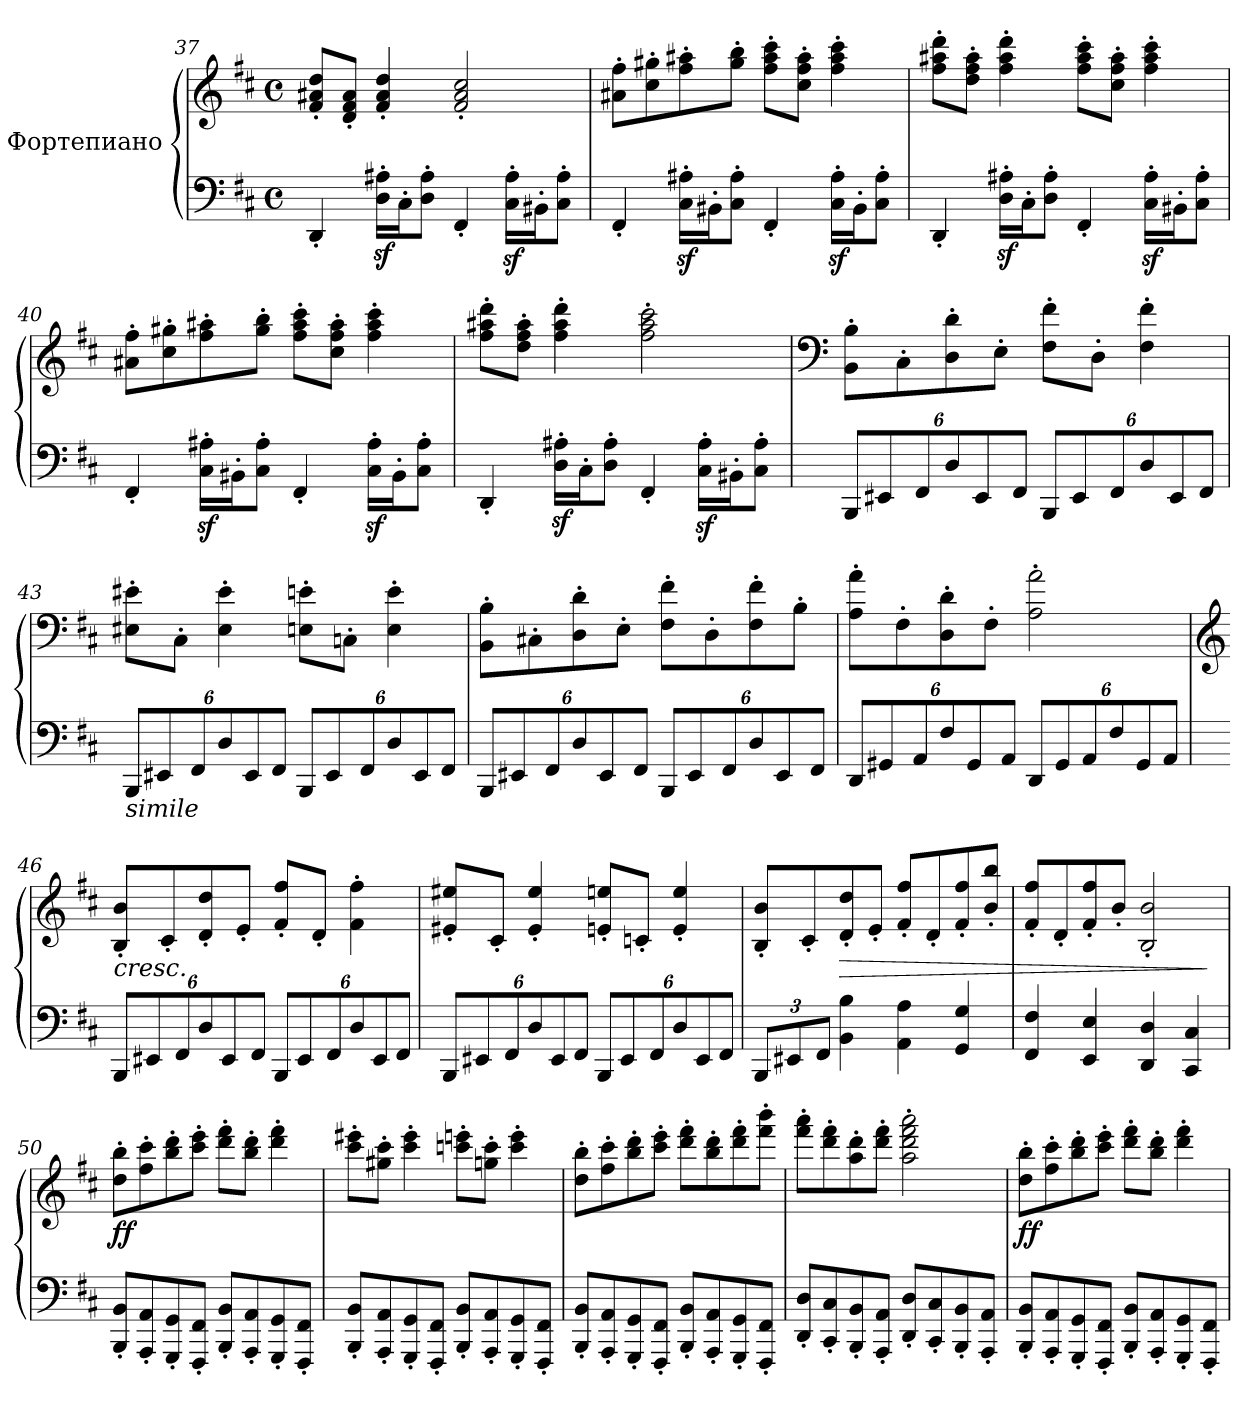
**kern	**kern	**dynam
*part1	*part1	*part1
*staff2	*staff1	*staff1/2
*I"Фортепиано	*	*
*clefF4	*clefG2	*
*k[f#c#]	*k[f#c#]	*
*M4/4	*M4/4	*
*met(c)	*met(c)	*
=37	=37	=37
4DD'/	8f#/' 8a#X/' 8dd/'L	.
.	8d/' 8f#/' 8a#/'J	.
16D\z<' 16A#X\z<'LL	4f#/' 4a#/' 4dd/'	.
16C#'\J	.	.
8D\' 8A#\'J	.	.
4FF#'/	2f#/' 2a#/' 2cc#/'	.
16C#\z<' 16A#\z<'LL	.	.
16BB#X'\J	.	.
8C#\' 8A#\'J	.	.
!!LO:LB:g=z
=38	=38	=38
*	*MM145	*
4FF#'/	8a#X\' 8ff#\'L	.
.	8cc#\' 8gg#X\'	.
16C#\z<' 16A#X\z<'LL	8ff#\' 8aa#X\'	.
16BB#X'\J	.	.
8C#\' 8A#\'J	8gg#\' 8bb\'J	.
4FF#'/	8ff#\' 8aa#\' 8ccc#\'L	.
.	8cc#\' 8ff#\' 8aa#\'J	.
16C#\z<' 16A#\z<'LL	4ff#\' 4aa#\' 4ccc#\'	.
16BB#'\J	.	.
8C#\' 8A#\'J	.	.
=39	=39	=39
4DD'/	8ff#\' 8aa#X\' 8ddd\'L	.
.	8dd\' 8ff#\' 8aa#\'J	.
16D\z<' 16A#X\z<'LL	4ff#\' 4aa#\' 4ddd\'	.
16C#'\J	.	.
8D\' 8A#\'J	.	.
4FF#'/	8ff#\' 8aa#\' 8ccc#\'L	.
.	8cc#\' 8ff#\' 8aa#\'J	.
16C#\z<' 16A#\z<'LL	4ff#\' 4aa#\' 4ccc#\'	.
16BB#X'\J	.	.
8C#\' 8A#\'J	.	.
=40	=40	=40
4FF#'/	8a#X\' 8ff#\'L	.
.	8cc#\' 8gg#X\'	.
16C#\z<' 16A#X\z<'LL	8ff#\' 8aa#X\'	.
16BB#X'\J	.	.
8C#\' 8A#\'J	8gg#\' 8bb\'J	.
4FF#'/	8ff#\' 8aa#\' 8ccc#\'L	.
.	8cc#\' 8ff#\' 8aa#\'J	.
16C#\z<' 16A#\z<'LL	4ff#\' 4aa#\' 4ccc#\'	.
16BB#'\J	.	.
8C#\' 8A#\'J	.	.
=41	=41	=41
4DD'/	8ff#\' 8aa#X\' 8ddd\'L	.
.	8dd\' 8ff#\' 8aa#\'J	.
16D\z<' 16A#X\z<'LL	4ff#\' 4aa#\' 4ddd\'	.
16C#'\J	.	.
8D\' 8A#\'J	.	.
4FF#'/	2ff#\' 2aa#\' 2ccc#\'	.
16C#\z<' 16A#\z<'LL	.	.
16BB#X'\J	.	.
8C#\' 8A#\'J	.	.
!!LO:LB:g=z
=42	=42	=42
*	*clefF4	*
*Xbrackettup	*	*
*	*MM155	*
12BBB/L	8BB\' 8B\'L	.
12EE#X/	.	.
.	8C#'\	.
12FF#/	.	.
12D/	8D\' 8d\'	.
12EE#/	.	.
.	8E'\J	.
12FF#/J	.	.
12BBB/L	8F#\' 8f#\'L	.
12EE#/	.	.
.	8D'\J	.
12FF#/	.	.
12D/	4F#\' 4f#\'	.
12EE#/	.	.
12FF#/J	.	.
=43	=43	=43
!LO:TX:b:i:t=simile	!	!
12BBB/L	8E#X\' 8e#X\'L	.
12EE#X/	.	.
.	8C#'\J	.
12FF#/	.	.
12D/	4E#\' 4e#\'	.
12EE#/	.	.
12FF#/J	.	.
12BBB/L	8En\' 8en\'L	.
12EE#/	.	.
.	8Cn'\J	.
12FF#/	.	.
12D/	4E\' 4e\'	.
12EE#/	.	.
12FF#/J	.	.
=44	=44	=44
12BBB/L	8BB\' 8B\'L	.
12EE#X/	.	.
.	8C#X'\	.
12FF#/	.	.
12D/	8D\' 8d\'	.
12EE#/	.	.
.	8E'\J	.
12FF#/J	.	.
12BBB/L	8F#\' 8f#\'L	.
12EE#/	.	.
.	8D'\	.
12FF#/	.	.
12D/	8F#\' 8f#\'	.
12EE#/	.	.
.	8B'\J	.
12FF#/J	.	.
!!LO:LB:g=z
=45	=45	=45
12DD/L	8A\' 8a\'L	.
12GG#X/	.	.
.	8F#'\	.
12AA/	.	.
12F#/	8D\' 8d\'	.
12GG#/	.	.
.	8F#'\J	.
12AA/J	.	.
12DD/L	2A\' 2a\'	.
12GG#/	.	.
12AA/	.	.
12F#/	.	.
12GG#/	.	.
12AA/J	.	.
!!LO:PB:g=z
=46	=46	=46
*	*clefG2	*
*	*MM160	*
!	!LO:TX:b:i:t=cresc.	!
12BBB/L	8B/' 8b/'L	.
12EE#X/	.	.
.	8c#'/	.
12FF#/	.	.
12D/	8d/' 8dd/'	.
12EE#/	.	.
.	8e'/J	.
12FF#/J	.	.
12BBB/L	8f#/' 8ff#/'L	.
12EE#/	.	.
.	8d'/J	.
12FF#/	.	.
12D/	4f#\' 4ff#\'	.
12EE#/	.	.
12FF#/J	.	.
=47	=47	=47
12BBB/L	8e#X/' 8ee#X/'L	.
12EE#X/	.	.
.	8c#'/J	.
12FF#/	.	.
12D/	4e#/' 4ee#/'	.
12EE#/	.	.
12FF#/J	.	.
12BBB/L	8en/' 8een/'L	.
12EE#/	.	.
.	8cn'/J	.
12FF#/	.	.
12D/	4e/' 4ee/'	.
12EE#/	.	.
12FF#/J	.	.
=48	=48	=48
*	*MM165	*
12BBB/L	8B/' 8b/'L	.
12EE#X/	.	.
.	8c#'/	.
12FF#/J	.	.
!	!	!LO:HP:b
4BB\ 4B\	8d/' 8dd/'	>
.	8e'/J	.
4AA\ 4A\	8f#/' 8ff#/'L	.
.	8d'/	.
4GG/ 4G/	8f#/' 8ff#/'	.
.	8b/' 8bb/'J	.
=49	=49	=49
4FF#/ 4F#/	8f#/' 8ff#/'L	.
.	8d'/	.
4EE/ 4E/	8f#/' 8ff#/'	.
.	8b'/J	.
4DD/ 4D/	2B/' 2b/'	.
4CC#/ 4C#/	.	.
.	.	]
!!LO:LB:g=z
=50	=50	=50
*	*MM170	*
!	!	!LO:DY:b
8BBB/' 8BB/'L	8dd\' 8bb\'L	ff
8AAA/' 8AA/'	8ff#\' 8ccc#\'	.
8GGG/' 8GG/'	8bb\' 8ddd\'	.
8FFF#/' 8FF#/'J	8ccc#\' 8eee\'J	.
8BBB/' 8BB/'L	8ddd\' 8fff#\'L	.
8AAA/' 8AA/'	8bb\' 8ddd\'J	.
8GGG/' 8GG/'	4ddd\' 4fff#\'	.
8FFF#/' 8FF#/'J	.	.
=51	=51	=51
8BBB/' 8BB/'L	8ccc#\' 8eee#X\'L	.
8AAA/' 8AA/'	8gg#X\' 8ccc#\'J	.
8GGG/' 8GG/'	4ccc#\' 4eee#\'	.
8FFF#/' 8FF#/'J	.	.
8BBB/' 8BB/'L	8cccn\' 8eeen\'L	.
8AAA/' 8AA/'	8ggn\' 8ccc\'J	.
8GGG/' 8GG/'	4ccc\' 4eee\'	.
8FFF#/' 8FF#/'J	.	.
=52	=52	=52
8BBB/' 8BB/'L	8dd\' 8bb\'L	.
8AAA/' 8AA/'	8ff#\' 8ccc#\'	.
8GGG/' 8GG/'	8bb\' 8ddd\'	.
8FFF#/' 8FF#/'J	8ccc#\' 8eee\'J	.
8BBB/' 8BB/'L	8ddd\' 8fff#\'L	.
8AAA/' 8AA/'	8bb\' 8ddd\'	.
8GGG/' 8GG/'	8ddd\' 8fff#\'	.
8FFF#/' 8FF#/'J	8fff#\' 8bbb\'J	.
=53	=53	=53
8DD/' 8D/'L	8fff#\' 8aaa\'L	.
8CC#/' 8C#/'	8ddd\' 8fff#\'	.
8BBB/' 8BB/'	8aa\' 8ddd\'	.
8AAA/' 8AA/'J	8ddd\' 8fff#\'J	.
8DD/' 8D/'L	2aa\' 2ddd\' 2fff#\' 2aaa\'	.
8CC#/' 8C#/'	.	.
8BBB/' 8BB/'	.	.
8AAA/' 8AA/'J	.	.
!!LO:LB:g=z
=54	=54	=54
*	*MM175	*
!	!	!LO:DY:b
8BBB/' 8BB/'L	8dd\' 8bb\'L	ff
8AAA/' 8AA/'	8ff#\' 8ccc#\'	.
8GGG/' 8GG/'	8bb\' 8ddd\'	.
8FFF#/' 8FF#/'J	8ccc#\' 8eee\'J	.
8BBB/' 8BB/'L	8ddd\' 8fff#\'L	.
8AAA/' 8AA/'	8bb\' 8ddd\'J	.
8GGG/' 8GG/'	4ddd\' 4fff#\'	.
8FFF#/' 8FF#/'J	.	.
=	=	=
*-	*-	*-
